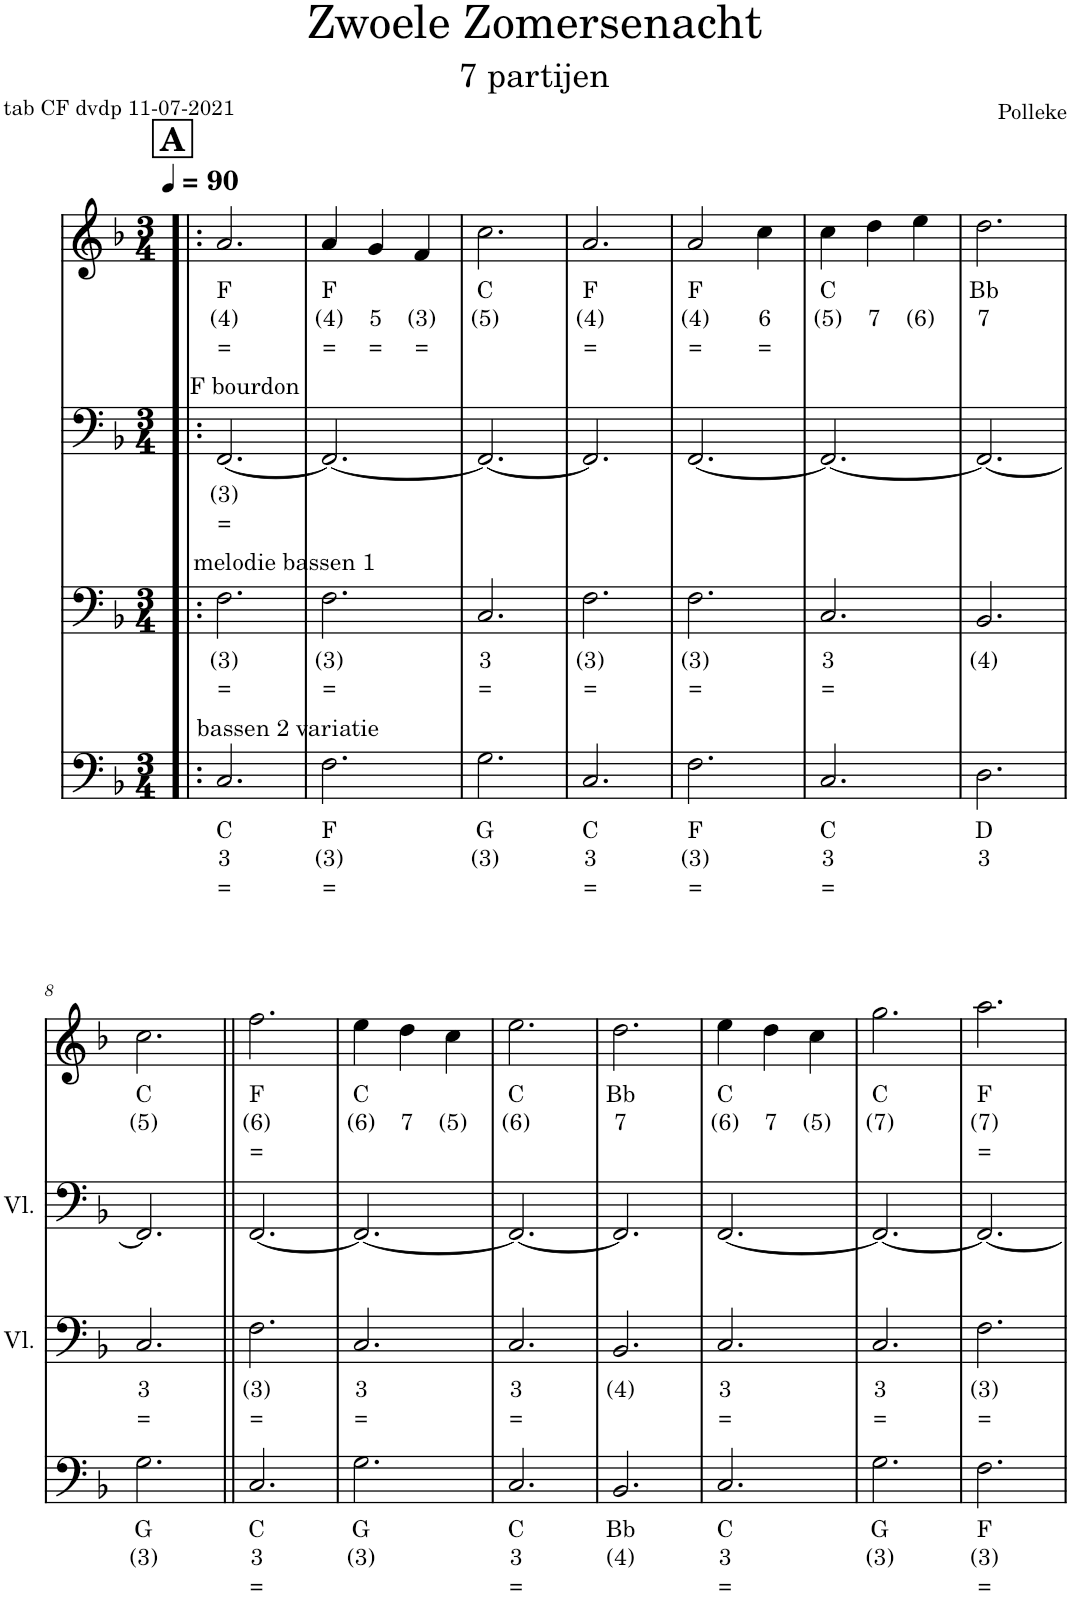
**kern	**text	**text	**kern	**text	**text	**kern	**text	**text	**kern	**text	**text	**text	**kern	**text	**text	**kern	**text	**text	**kern	**text	**text	**text
*part7	*part7	*part7	*part6	*part6	*part6	*part5	*part5	*part5	*part4	*part4	*part4	*part4	*part3	*part3	*part3	*part2	*part2	*part2	*part1	*part1	*part1	*part1
*staff7	*staff7	*staff7	*staff6	*staff6	*staff6	*staff5	*staff5	*staff5	*staff4	*staff4	*staff4	*staff4	*staff3	*staff3	*staff3	*staff2	*staff2	*staff2	*staff1	*staff1	*staff1	*staff1
*I"Viool	*	*	*I"Viool	*	*	*I"Viool	*	*	*I"Viool	*	*	*	*I"Viool	*	*	*I"Viool	*	*	*I"Piano	*	*	*
*	*	*	*I'Vl.	*	*	*	*	*	*	*	*	*	*I'Vl.	*	*	*I'Vl.	*	*	*	*	*	*
*stria5	*	*	*stria5	*	*	*stria5	*	*	*	*	*	*	*	*	*	*	*	*	*	*	*	*
*clefG2	*	*	*clefG2	*	*	*clefG2	*	*	*clefF4	*	*	*	*clefF4	*	*	*clefF4	*	*	*clefG2	*	*	*
*k[b-]	*	*	*k[b-]	*	*	*k[b-]	*	*	*k[b-]	*	*	*	*k[b-]	*	*	*k[b-]	*	*	*k[b-]	*	*	*
*M3/4	*	*	*M3/4	*	*	*M3/4	*	*	*M3/4	*	*	*	*M3/4	*	*	*M3/4	*	*	*M3/4	*	*	*
*MM90	*	*	*MM90	*	*	*MM90	*	*	*MM90	*	*	*	*MM90	*	*	*MM90	*	*	*MM90	*	*	*
!!LO:REH:place=s1:a:B:cj:fs=14:t=A
=1!|:	=1!|:	=1!|:	=1!|:	=1!|:	=1!|:	=1!|:	=1!|:	=1!|:	=1!|:	=1!|:	=1!|:	=1!|:	=1!|:	=1!|:	=1!|:	=1!|:	=1!|:	=1!|:	=1!|:	=1!|:	=1!|:	=1!|:
!	!	!	!	!	!	!	!	!	!	!	!	!	!	!	!	!LO:TX:a:t=F bourdon	!	!	!	!	!	!
!	!	!	!	!	!	!	!	!	!	!	!	!	!LO:TX:a:t=melodie bassen 1	!	!	!	!	!	!	!	!	!
!	!	!	!	!	!	!	!	!	!LO:TX:a:t=bassen 2 variatie	!	!	!	!	!	!	!	!	!	!	!	!	!
!	!	!	!	!	!	!LO:TX:a:t=arpeggio bas 2 begeleiding	!	!	!	!	!	!	!	!	!	!	!	!	!	!	!	!
!	!	!	!LO:TX:a:t=arpeggio bas 1 begeleiding	!	!	!	!	!	!	!	!	!	!	!	!	!	!	!	!	!	!	!
!LO:TX:a:t=picotage begeleiding	!	!	!	!	!	!	!	!	!	!	!	!	!	!	!	!	!	!	!	!	!	!
!	!	!	!	!	!	!	!	!	!	!LO:LY:b	!LO:LY:b	!LO:LY:b	!	!LO:LY:b	!LO:LY:b	!	!LO:LY:b	!LO:LY:b	!	!LO:LY:b	!LO:LY:b	!LO:LY:b
4c	3	=	8c/L	3	=	8c/L	3	=	2.C/	C	3	=	2.F\	(3)	=	[2.FF/	(3)	=	2.a/	F	(4)	=
.	.	.	8f/J	(3)	=	8e/J	4	=	.	.	.	.	.	.	.	.	.	.	.	.	.	.
4f 4a	(3)(4)	==	8a/L	(4)	=	8g/L	5	=	.	.	.	.	.	.	.	.	.	.	.	.	.	.
.	.	.	8f/J	(3)	=	8e/J	4	=	.	.	.	.	.	.	.	.	.	.	.	.	.	.
4f 4a	(3)(4)	==	8c/L	3	=	8c/L	3	=	.	.	.	.	.	.	.	.	.	.	.	.	.	.
.	.	.	8f/J	(3)	=	8e/J	4	=	.	.	.	.	.	.	.	.	.	.	.	.	.	.
=2	=2	=2	=2	=2	=2	=2	=2	=2	=2	=2	=2	=2	=2	=2	=2	=2	=2	=2	=2	=2	=2	=2
!	!	!	!	!	!	!	!	!	!	!LO:LY:b	!LO:LY:b	!LO:LY:b	!	!LO:LY:b	!LO:LY:b	!	!	!	!	!LO:LY:b	!LO:LY:b	!LO:LY:b
8a\L	(4)	=	8c/L	.	.	8c/L	3	=	2.F\	F	(3)	=	2.F\	(3)	=	2.FF/_	.	.	4a/	F	(4)	=
8ff\J	(6)	=	8f/J	.	.	8f/J	(3)	=	.	.	.	.	.	.	.	.	.	.	.	.	.	.
!	!	!	!	!	!	!	!	!	!	!	!	!	!	!	!	!	!	!	!	!	!LO:LY:b	!LO:LY:b
8g\L	5	=	8a/L	.	.	8a/L	(4)	=	.	.	.	.	.	.	.	.	.	.	4g/	.	5	=
8ff\J	(6)	=	8f/J	.	.	8f/J	(3)	=	.	.	.	.	.	.	.	.	.	.	.	.	.	.
!	!	!	!	!	!	!	!	!	!	!	!	!	!	!	!	!	!	!	!	!	!LO:LY:b	!LO:LY:b
8f\L	(3)	=	8c/L	.	.	8c/L	3	=	.	.	.	.	.	.	.	.	.	.	4f/	.	(3)	=
8ff\J	(6)	=	8f/J	.	.	8f/J	(3)	=	.	.	.	.	.	.	.	.	.	.	.	.	.	.
=3	=3	=3	=3	=3	=3	=3	=3	=3	=3	=3	=3	=3	=3	=3	=3	=3	=3	=3	=3	=3	=3	=3
!	!	!	!	!	!	!	!	!	!	!LO:LY:b	!LO:LY:b	!	!	!LO:LY:b	!LO:LY:b	!	!	!	!	!LO:LY:b	!LO:LY:b	!
4c	3	=	8c/L	3	=	8d/L	3	.	2.G\	G	(3)	.	2.C/	3	=	2.FF/_	.	.	2.cc\	C	(5)	.
.	.	.	8e/J	4	=	8g/J	(3)	.	.	.	.	.	.	.	.	.	.	.	.	.	.	.
4e 4g	45	==	8g/L	5	=	8b-/L	6	.	.	.	.	.	.	.	.	.	.	.	.	.	.	.
.	.	.	8e/J	4	=	8g/J	(3)	.	.	.	.	.	.	.	.	.	.	.	.	.	.	.
4e 4g	45	==	8c/L	3	=	8d/L	3	.	.	.	.	.	.	.	.	.	.	.	.	.	.	.
.	.	.	8e/J	4	=	8g/J	(3)	.	.	.	.	.	.	.	.	.	.	.	.	.	.	.
=4	=4	=4	=4	=4	=4	=4	=4	=4	=4	=4	=4	=4	=4	=4	=4	=4	=4	=4	=4	=4	=4	=4
!	!	!	!	!	!	!	!	!	!	!LO:LY:b	!LO:LY:b	!LO:LY:b	!	!LO:LY:b	!LO:LY:b	!	!	!	!	!LO:LY:b	!LO:LY:b	!LO:LY:b
4c	.	.	8c/L	.	.	8c/L	3	=	2.C/	C	3	=	2.F\	(3)	=	2.FF/]	.	.	2.a/	F	(4)	=
.	.	.	8f/J	.	.	8e/J	4	=	.	.	.	.	.	.	.	.	.	.	.	.	.	.
4f 4a	.	.	8a/L	.	.	8g/L	5	=	.	.	.	.	.	.	.	.	.	.	.	.	.	.
.	.	.	8f/J	.	.	8e/J	4	=	.	.	.	.	.	.	.	.	.	.	.	.	.	.
4f 4a	.	.	8c/L	.	.	8c/L	3	=	.	.	.	.	.	.	.	.	.	.	.	.	.	.
.	.	.	8f/J	.	.	8e/J	4	=	.	.	.	.	.	.	.	.	.	.	.	.	.	.
=5	=5	=5	=5	=5	=5	=5	=5	=5	=5	=5	=5	=5	=5	=5	=5	=5	=5	=5	=5	=5	=5	=5
!	!	!	!	!	!	!	!	!	!	!LO:LY:b	!LO:LY:b	!LO:LY:b	!	!LO:LY:b	!LO:LY:b	!	!	!	!	!LO:LY:b	!LO:LY:b	!LO:LY:b
4c	.	.	8c/L	.	.	8c/L	3	=	2.F\	F	(3)	=	2.F\	(3)	=	[2.FF/	.	.	2a/	F	(4)	=
.	.	.	8f/J	.	.	8f/J	(3)	=	.	.	.	.	.	.	.	.	.	.	.	.	.	.
4f 4a	.	.	8a/L	.	.	8a/L	(4)	=	.	.	.	.	.	.	.	.	.	.	.	.	.	.
.	.	.	8f/J	.	.	8f/J	(3)	=	.	.	.	.	.	.	.	.	.	.	.	.	.	.
!	!	!	!	!	!	!	!	!	!	!	!	!	!	!	!	!	!	!	!	!	!LO:LY:b	!LO:LY:b
4f 4a	.	.	8c/L	.	.	8c/L	3	=	.	.	.	.	.	.	.	.	.	.	4cc\	.	6	=
.	.	.	8f/J	.	.	8f/J	(3)	=	.	.	.	.	.	.	.	.	.	.	.	.	.	.
=6	=6	=6	=6	=6	=6	=6	=6	=6	=6	=6	=6	=6	=6	=6	=6	=6	=6	=6	=6	=6	=6	=6
!	!	!	!	!	!	!	!	!	!	!LO:LY:b	!LO:LY:b	!LO:LY:b	!	!LO:LY:b	!LO:LY:b	!	!	!	!	!LO:LY:b	!LO:LY:b	!
8cc/L	(5)	.	8c/L	.	.	8c/L	3	=	2.C/	C	3	=	2.C/	3	=	2.FF/_	.	.	4cc\	C	(5)	.
8g/J	(3)	.	8e/J	.	.	8e/J	4	=	.	.	.	.	.	.	.	.	.	.	.	.	.	.
!	!	!	!	!	!	!	!	!	!	!	!	!	!	!	!	!	!	!	!	!	!LO:LY:b	!
8dd\L	7	.	8g/L	.	.	8g/L	5	=	.	.	.	.	.	.	.	.	.	.	4dd\	.	7	.
8g\J	(3)	.	8e/J	.	.	8e/J	4	=	.	.	.	.	.	.	.	.	.	.	.	.	.	.
!	!	!	!	!	!	!	!	!	!	!	!	!	!	!	!	!	!	!	!	!	!LO:LY:b	!
8ee\L	(6)	.	8c/L	.	.	8c/L	3	=	.	.	.	.	.	.	.	.	.	.	4ee\	.	(6)	.
8g\J	(3)	.	8e/J	.	.	8e/J	4	=	.	.	.	.	.	.	.	.	.	.	.	.	.	.
=7	=7	=7	=7	=7	=7	=7	=7	=7	=7	=7	=7	=7	=7	=7	=7	=7	=7	=7	=7	=7	=7	=7
!	!	!	!	!	!	!	!	!	!	!LO:LY:b	!LO:LY:b	!	!	!LO:LY:b	!	!	!	!	!	!LO:LY:b	!LO:LY:b	!
4d	3	.	8d/L	3	.	8d/L	3	.	2.D\	D	3	.	2.BB-/	(4)	.	2.FF/_	.	.	2.dd\	Bb	7	.
.	.	.	8f/J	4	.	8f/J	4	.	.	.	.	.	.	.	.	.	.	.	.	.	.	.
4f 4b-	4(4)	.	8b-/L	(4)	.	8a/L	5	.	.	.	.	.	.	.	.	.	.	.	.	.	.	.
.	.	.	8f/J	4	.	8f/J	4	.	.	.	.	.	.	.	.	.	.	.	.	.	.	.
4f 4b-	4(4)	.	8d/L	3	.	8d/L	3	.	.	.	.	.	.	.	.	.	.	.	.	.	.	.
.	.	.	8f/J	4	.	8f/J	4	.	.	.	.	.	.	.	.	.	.	.	.	.	.	.
!!LO:LB:g=z
=8	=8	=8	=8	=8	=8	=8	=8	=8	=8	=8	=8	=8	=8	=8	=8	=8	=8	=8	=8	=8	=8	=8
!	!	!	!	!	!	!	!	!	!	!LO:LY:b	!LO:LY:b	!	!	!LO:LY:b	!LO:LY:b	!	!	!	!	!LO:LY:b	!LO:LY:b	!
4c	.	.	8c/L	.	.	8d/L	3	.	2.G\	G	(3)	.	2.C/	3	=	2.FF/]	.	.	2.cc\	C	(5)	.
.	.	.	8e/J	.	.	8g/J	(3)	.	.	.	.	.	.	.	.	.	.	.	.	.	.	.
4e 4g	.	.	8g/L	.	.	8b-/L	6	.	.	.	.	.	.	.	.	.	.	.	.	.	.	.
.	.	.	8e/J	.	.	8g/J	(3)	.	.	.	.	.	.	.	.	.	.	.	.	.	.	.
4e 4g	.	.	8c/L	.	.	8d/L	3	.	.	.	.	.	.	.	.	.	.	.	.	.	.	.
.	.	.	8e/J	.	.	8g/J	(3)	.	.	.	.	.	.	.	.	.	.	.	.	.	.	.
=9||	=9||	=9||	=9||	=9||	=9||	=9||	=9||	=9||	=9||	=9||	=9||	=9||	=9||	=9||	=9||	=9||	=9||	=9||	=9||	=9||	=9||	=9||
!	!	!	!	!	!	!	!	!	!	!LO:LY:b	!LO:LY:b	!LO:LY:b	!	!LO:LY:b	!LO:LY:b	!	!	!	!	!LO:LY:b	!LO:LY:b	!LO:LY:b
4c	.	.	8c/L	.	.	8c/L	3	=	2.C/	C	3	=	2.F\	(3)	=	[2.FF/	.	.	2.ff\	F	(6)	=
.	.	.	8f/J	.	.	8e/J	4	=	.	.	.	.	.	.	.	.	.	.	.	.	.	.
4f 4a	.	.	8a/L	.	.	8g/L	5	=	.	.	.	.	.	.	.	.	.	.	.	.	.	.
.	.	.	8f/J	.	.	8e/J	4	=	.	.	.	.	.	.	.	.	.	.	.	.	.	.
4f 4a	.	.	8c/L	.	.	8c/L	3	=	.	.	.	.	.	.	.	.	.	.	.	.	.	.
.	.	.	8f/J	.	.	8e/J	4	=	.	.	.	.	.	.	.	.	.	.	.	.	.	.
=10	=10	=10	=10	=10	=10	=10	=10	=10	=10	=10	=10	=10	=10	=10	=10	=10	=10	=10	=10	=10	=10	=10
!	!	!	!	!	!	!	!	!	!	!LO:LY:b	!LO:LY:b	!	!	!LO:LY:b	!LO:LY:b	!	!	!	!	!LO:LY:b	!LO:LY:b	!
8ee\L	(6)	.	8c/L	.	.	8d/L	3	.	2.G\	G	(3)	.	2.C/	3	=	2.FF/_	.	.	4ee\	C	(6)	.
8g\J	(3)	.	8e/J	.	.	8g/J	(3)	.	.	.	.	.	.	.	.	.	.	.	.	.	.	.
!	!	!	!	!	!	!	!	!	!	!	!	!	!	!	!	!	!	!	!	!	!LO:LY:b	!
8dd\L	7	.	8g/L	.	.	8b-/L	6	.	.	.	.	.	.	.	.	.	.	.	4dd\	.	7	.
8g\J	(3)	.	8e/J	.	.	8g/J	(3)	.	.	.	.	.	.	.	.	.	.	.	.	.	.	.
!	!	!	!	!	!	!	!	!	!	!	!	!	!	!	!	!	!	!	!	!	!LO:LY:b	!
8cc/L	(5)	.	8c/L	.	.	8d/L	3	.	.	.	.	.	.	.	.	.	.	.	4cc\	.	(5)	.
8g/J	(3)	.	8e/J	.	.	8g/J	(3)	.	.	.	.	.	.	.	.	.	.	.	.	.	.	.
=11	=11	=11	=11	=11	=11	=11	=11	=11	=11	=11	=11	=11	=11	=11	=11	=11	=11	=11	=11	=11	=11	=11
!	!	!	!	!	!	!	!	!	!	!LO:LY:b	!LO:LY:b	!LO:LY:b	!	!LO:LY:b	!LO:LY:b	!	!	!	!	!LO:LY:b	!LO:LY:b	!
4c	.	.	8c/L	.	.	8c/L	3	=	2.C/	C	3	=	2.C/	3	=	2.FF/_	.	.	2.ee\	C	(6)	.
.	.	.	8e/J	.	.	8e/J	4	=	.	.	.	.	.	.	.	.	.	.	.	.	.	.
4e 4g	.	.	8g/L	.	.	8g/L	5	=	.	.	.	.	.	.	.	.	.	.	.	.	.	.
.	.	.	8e/J	.	.	8e/J	4	=	.	.	.	.	.	.	.	.	.	.	.	.	.	.
4e 4g	.	.	8c/L	.	.	8c/L	3	=	.	.	.	.	.	.	.	.	.	.	.	.	.	.
.	.	.	8e/J	.	.	8e/J	4	=	.	.	.	.	.	.	.	.	.	.	.	.	.	.
=12	=12	=12	=12	=12	=12	=12	=12	=12	=12	=12	=12	=12	=12	=12	=12	=12	=12	=12	=12	=12	=12	=12
!	!	!	!	!	!	!	!	!	!	!LO:LY:b	!LO:LY:b	!	!	!LO:LY:b	!	!	!	!	!	!LO:LY:b	!LO:LY:b	!
4d	.	.	8d/L	.	.	8d/L	3	.	2.BB-/	Bb	(4)	.	2.BB-/	(4)	.	2.FF/]	.	.	2.dd\	Bb	7	.
.	.	.	8f/J	.	.	8f/J	4	.	.	.	.	.	.	.	.	.	.	.	.	.	.	.
4f 4b-	.	.	8b-/L	.	.	8b-/L	(4)	.	.	.	.	.	.	.	.	.	.	.	.	.	.	.
.	.	.	8f/J	.	.	8f/J	4	.	.	.	.	.	.	.	.	.	.	.	.	.	.	.
4f 4b-	.	.	8d/L	.	.	8d/L	3	.	.	.	.	.	.	.	.	.	.	.	.	.	.	.
.	.	.	8f/J	.	.	8f/J	4	.	.	.	.	.	.	.	.	.	.	.	.	.	.	.
=13	=13	=13	=13	=13	=13	=13	=13	=13	=13	=13	=13	=13	=13	=13	=13	=13	=13	=13	=13	=13	=13	=13
!	!	!	!	!	!	!	!	!	!	!LO:LY:b	!LO:LY:b	!LO:LY:b	!	!LO:LY:b	!LO:LY:b	!	!	!	!	!LO:LY:b	!LO:LY:b	!
8ee/L	7	=	8c/L	.	.	8c/L	3	=	2.C/	C	3	=	2.C/	3	=	[2.FF/	.	.	4ee\	C	(6)	.
8e/J	4	=	8e/J	.	.	8e/J	4	=	.	.	.	.	.	.	.	.	.	.	.	.	.	.
!	!	!	!	!	!	!	!	!	!	!	!	!	!	!	!	!	!	!	!	!	!LO:LY:b	!
8dd/L	(5)	=	8g/L	.	.	8g/L	5	=	.	.	.	.	.	.	.	.	.	.	4dd\	.	7	.
8e/J	4	=	8e/J	.	.	8e/J	4	=	.	.	.	.	.	.	.	.	.	.	.	.	.	.
!	!	!	!	!	!	!	!	!	!	!	!	!	!	!	!	!	!	!	!	!	!LO:LY:b	!
8cc/L	6	=	8c/L	.	.	8c/L	3	=	.	.	.	.	.	.	.	.	.	.	4cc\	.	(5)	.
8e/J	4	=	8e/J	.	.	8e/J	4	=	.	.	.	.	.	.	.	.	.	.	.	.	.	.
=14	=14	=14	=14	=14	=14	=14	=14	=14	=14	=14	=14	=14	=14	=14	=14	=14	=14	=14	=14	=14	=14	=14
!	!	!	!	!	!	!	!	!	!	!LO:LY:b	!LO:LY:b	!	!	!LO:LY:b	!LO:LY:b	!	!	!	!	!LO:LY:b	!LO:LY:b	!
4c	.	.	8c/L	.	.	8d/L	3	.	2.G\	G	(3)	.	2.C/	3	=	2.FF/_	.	.	2.gg\	C	(7)	.
.	.	.	8e/J	.	.	8g/J	(3)	.	.	.	.	.	.	.	.	.	.	.	.	.	.	.
4e 4g	.	.	8g/L	.	.	8b-/L	6	.	.	.	.	.	.	.	.	.	.	.	.	.	.	.
.	.	.	8e/J	.	.	8g/J	(3)	.	.	.	.	.	.	.	.	.	.	.	.	.	.	.
4e 4g	.	.	8c/L	.	.	8d/L	3	.	.	.	.	.	.	.	.	.	.	.	.	.	.	.
.	.	.	8e/J	.	.	8g/J	(3)	.	.	.	.	.	.	.	.	.	.	.	.	.	.	.
=15	=15	=15	=15	=15	=15	=15	=15	=15	=15	=15	=15	=15	=15	=15	=15	=15	=15	=15	=15	=15	=15	=15
!	!	!	!	!	!	!	!	!	!	!LO:LY:b	!LO:LY:b	!LO:LY:b	!	!LO:LY:b	!LO:LY:b	!	!	!	!	!LO:LY:b	!LO:LY:b	!LO:LY:b
4c	.	.	8c/L	.	.	8c/L	3	=	2.F\	F	(3)	=	2.F\	(3)	=	2.FF/_	.	.	2.aa\	F	(7)	=
.	.	.	8f/J	.	.	8f/J	(3)	=	.	.	.	.	.	.	.	.	.	.	.	.	.	.
4f 4a	.	.	8a/L	.	.	8a/L	(4)	=	.	.	.	.	.	.	.	.	.	.	.	.	.	.
.	.	.	8f/J	.	.	8f/J	(3)	=	.	.	.	.	.	.	.	.	.	.	.	.	.	.
4f 4a	.	.	8c/L	.	.	8c/L	3	=	.	.	.	.	.	.	.	.	.	.	.	.	.	.
.	.	.	8f/J	.	.	8f/J	(3)	=	.	.	.	.	.	.	.	.	.	.	.	.	.	.
=	=	=	=	=	=	=	=	=	=	=	=	=	=	=	=	=	=	=	=	=	=	=
*-	*-	*-	*-	*-	*-	*-	*-	*-	*-	*-	*-	*-	*-	*-	*-	*-	*-	*-	*-	*-	*-	*-
